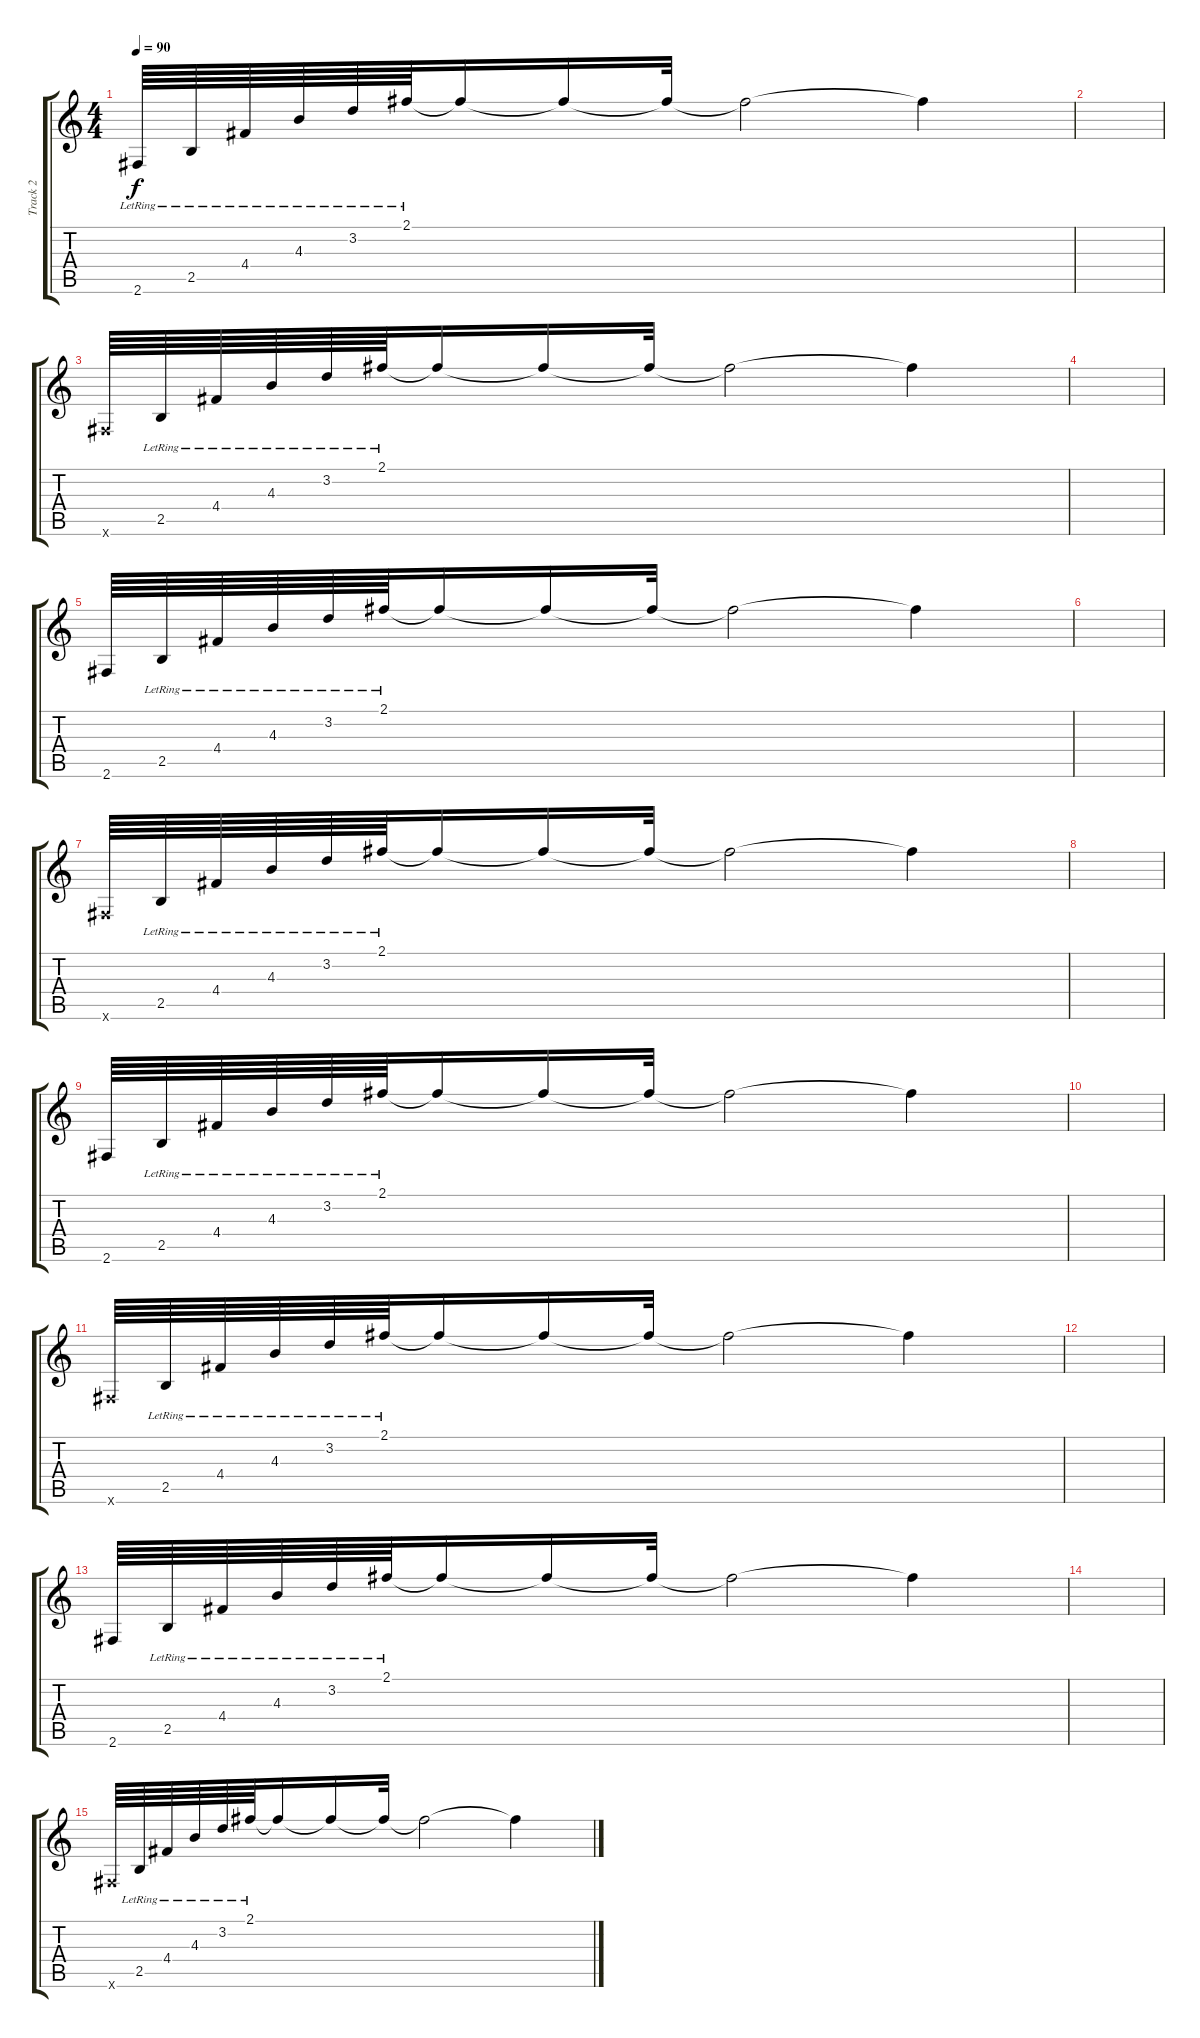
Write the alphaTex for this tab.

\track ("Track 2" "Track 2") {instrument electricguitarclean}
\staff {score tabs}
\tuning (E4 B3 G3 D3 A2 E2) {hide}
\ts (4 4)
\tempo 90
\clef g2
\ks c
2.6{lr}.64{dy f} 2.5{lr}.64 4.4{lr}.64 4.3{lr}.64 3.2{lr}.64 2.1{lr}.64 2.1{t}.16 2.1{t}.16 2.1{t}.32 2.1{t}.2 2.1{t}.4 |
|
2.6{x}.64 2.5{lr}.64 4.4{lr}.64 4.3{lr}.64 3.2{lr}.64 2.1{lr}.64 2.1{t}.16 2.1{t}.16 2.1{t}.32 2.1{t}.2 2.1{t}.4 |
|
2.6.64 2.5{lr}.64 4.4{lr}.64 4.3{lr}.64 3.2{lr}.64 2.1{lr}.64 2.1{t}.16 2.1{t}.16 2.1{t}.32 2.1{t}.2 2.1{t}.4 |
|
2.6{x}.64 2.5{lr}.64 4.4{lr}.64 4.3{lr}.64 3.2{lr}.64 2.1{lr}.64 2.1{t}.16 2.1{t}.16 2.1{t}.32 2.1{t}.2 2.1{t}.4 |
|
2.6.64 2.5{lr}.64 4.4{lr}.64 4.3{lr}.64 3.2{lr}.64 2.1{lr}.64 2.1{t}.16 2.1{t}.16 2.1{t}.32 2.1{t}.2 2.1{t}.4 |
|
2.6{x}.64 2.5{lr}.64 4.4{lr}.64 4.3{lr}.64 3.2{lr}.64 2.1{lr}.64 2.1{t}.16 2.1{t}.16 2.1{t}.32 2.1{t}.2 2.1{t}.4 |
|
2.6.64 2.5{lr}.64 4.4{lr}.64 4.3{lr}.64 3.2{lr}.64 2.1{lr}.64 2.1{t}.16 2.1{t}.16 2.1{t}.32 2.1{t}.2 2.1{t}.4 |
|
2.6{x}.64 2.5{lr}.64 4.4{lr}.64 4.3{lr}.64 3.2{lr}.64 2.1{lr}.64 2.1{t}.16 2.1{t}.16 2.1{t}.32 2.1{t}.2 2.1{t}.4
